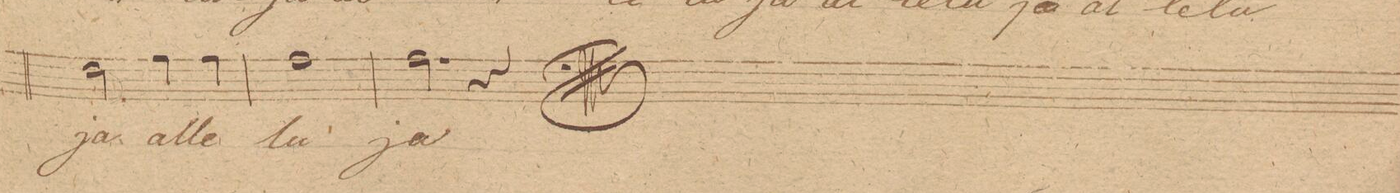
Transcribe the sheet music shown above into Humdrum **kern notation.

**kern	**text
*I"Tenore 1mo	*
*clefC4	*
*k[]	*
*met(c|)	*
*M2/2	*
2c\	-ja
4e\	al-
4e\	-le-
=88	=88
1e	-lu-
=89	=89
2.e\	-ja
4r	.
==	==
*-	*-
